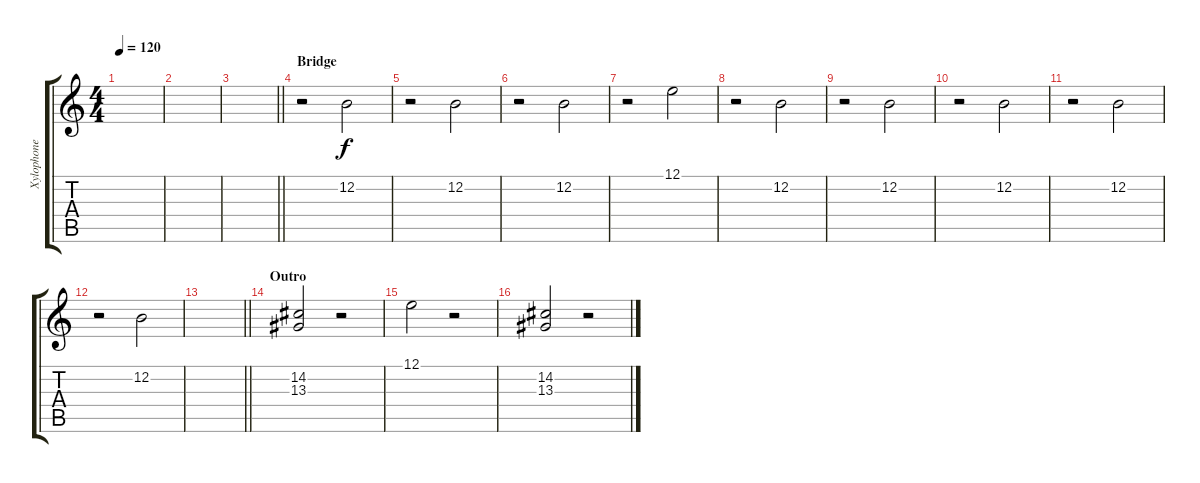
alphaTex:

\track ("Xylophone" "Xylophone") {instrument marimba}
\staff {score tabs}
\tuning (E4 B3 G3 D3 A2 E2) {hide}
\ts (4 4)
\tempo 120
\clef g2
\ks c
|
|
\barLineRight lightlight
|
\section ("" "Bridge")
r.2 12.2.2 |
r.2 12.2.2 |
r.2 12.2.2 |
r.2 12.1.2 |
r.2 12.2.2 |
r.2 12.2.2 |
r.2 12.2.2 |
r.2 12.2.2 |
r.2 12.2.2 |
\barLineRight lightlight
|
\section ("" "Outro")
(14.2 13.3).2 r.2 |
12.1.2 r.2 |
(14.2 13.3).2 r.2
